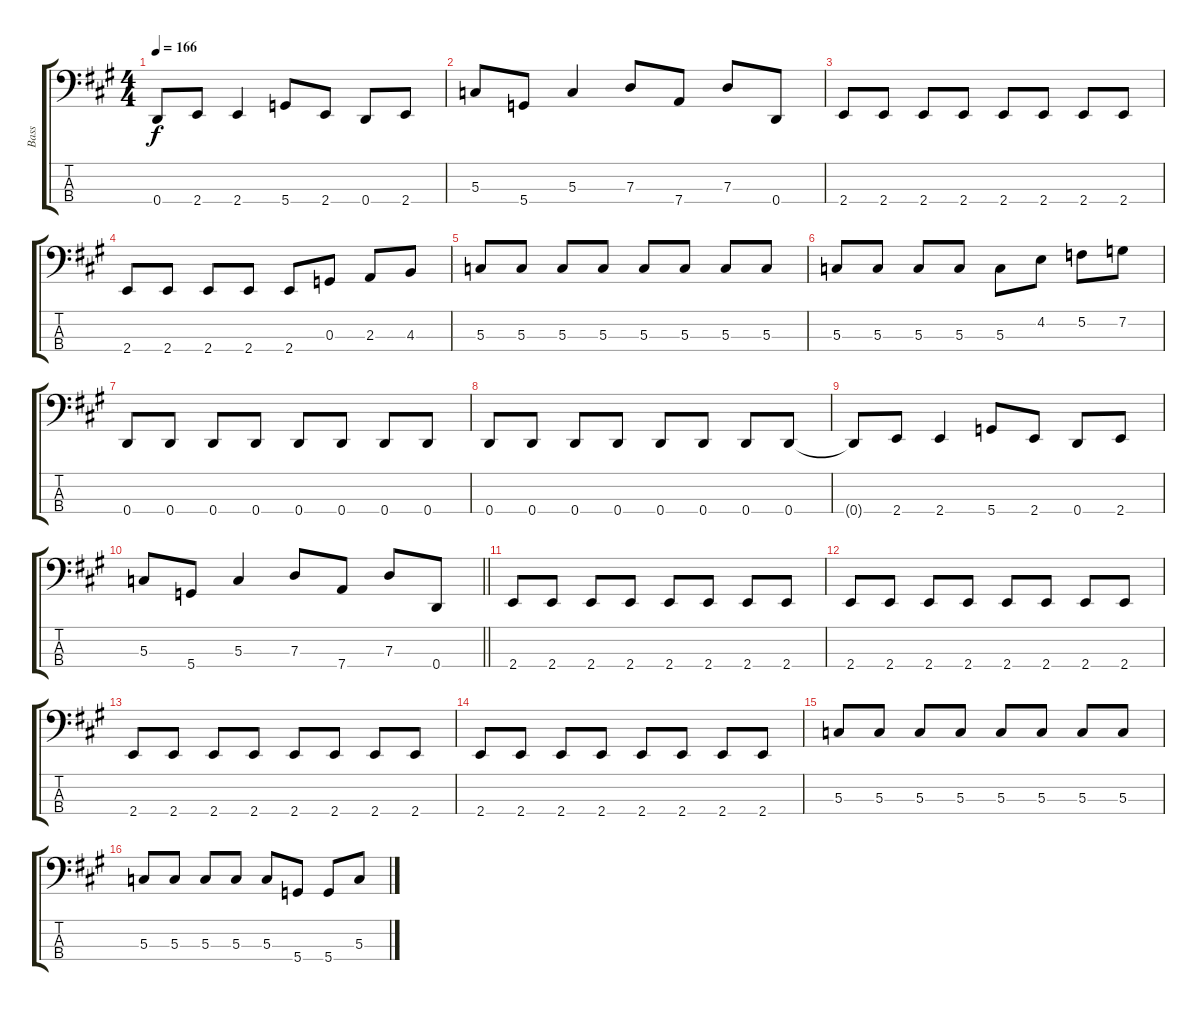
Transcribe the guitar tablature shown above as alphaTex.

\track ("Bass" "Bass") {instrument electricbasspick}
\staff {score tabs}
\tuning (F2 C2 G1 D1) {hide}
\ts (4 4)
\tempo 166
\clef f4
\ks a
0.4{t}.8{dy f} 2.4.8 2.4.4 5.4.8 2.4.8 0.4.8 2.4.8 |
5.3.8 5.4.8 5.3.4 7.3.8 7.4.8 7.3.8 0.4.8 |
2.4.8 2.4.8 2.4.8 2.4.8 2.4.8 2.4.8 2.4.8 2.4.8 |
2.4.8 2.4.8 2.4.8 2.4.8 2.4.8 0.3.8 2.3.8 4.3.8 |
5.3.8 5.3.8 5.3.8 5.3.8 5.3.8 5.3.8 5.3.8 5.3.8 |
5.3.8 5.3.8 5.3.8 5.3.8 5.3.8 4.2.8 5.2.8 7.2.8 |
0.4.8 0.4.8 0.4.8 0.4.8 0.4.8 0.4.8 0.4.8 0.4.8 |
0.4.8 0.4.8 0.4.8 0.4.8 0.4.8 0.4.8 0.4.8 0.4.8 |
0.4{t}.8 2.4.8 2.4.4 5.4.8 2.4.8 0.4.8 2.4.8 |
\barLineRight lightlight
5.3.8 5.4.8 5.3.4 7.3.8 7.4.8 7.3.8 0.4.8 |
\section ("" " ")
2.4.8 2.4.8 2.4.8 2.4.8 2.4.8 2.4.8 2.4.8 2.4.8 |
2.4.8 2.4.8 2.4.8 2.4.8 2.4.8 2.4.8 2.4.8 2.4.8 |
2.4.8 2.4.8 2.4.8 2.4.8 2.4.8 2.4.8 2.4.8 2.4.8 |
2.4.8 2.4.8 2.4.8 2.4.8 2.4.8 2.4.8 2.4.8 2.4.8 |
5.3.8 5.3.8 5.3.8 5.3.8 5.3.8 5.3.8 5.3.8 5.3.8 |
5.3.8 5.3.8 5.3.8 5.3.8 5.3.8 5.4.8 5.4.8 5.3.8
